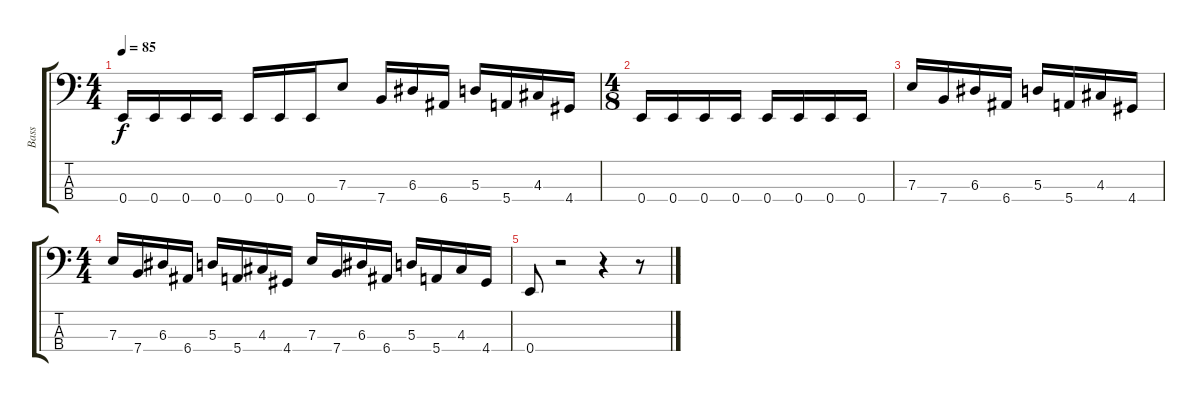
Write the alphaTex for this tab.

\track ("Bass" "Bass") {instrument electricbassfinger}
\staff {score tabs}
\tuning (G2 D2 A1 E1) {hide}
\ts (4 4)
\tempo 85
\clef f4
\ks c
0.4.16{dy f} 0.4.16 0.4.16 0.4.16 0.4.16 0.4.16 0.4.16 7.3.8 7.4.16 6.3.16 6.4.16 5.3.16 5.4.16 4.3.16 4.4.16 |
\ts (4 8)
0.4.16 0.4.16 0.4.16 0.4.16 0.4.16 0.4.16 0.4.16 0.4.16 |
7.3.16 7.4.16 6.3.16 6.4.16 5.3.16 5.4.16 4.3.16 4.4.16 |
\ts (4 4)
7.3.16 7.4.16 6.3.16 6.4.16 5.3.16 5.4.16 4.3.16 4.4.16 7.3.16 7.4.16 6.3.16 6.4.16 5.3.16 5.4.16 4.3.16 4.4.16 |
0.4.8 r.2 r.4 r.8
